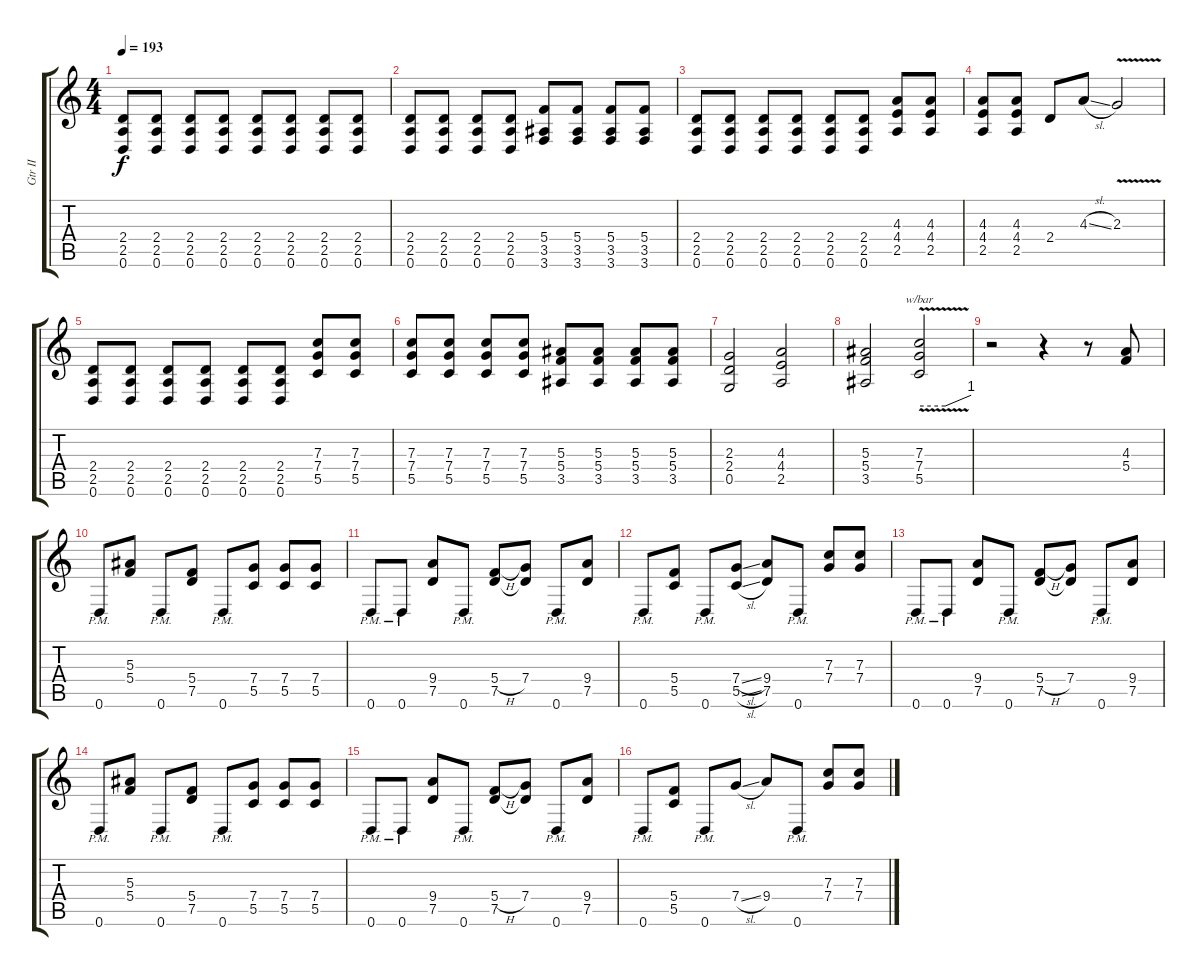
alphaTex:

\track ("Gtr II" "Gtr II") {instrument distortionguitar}
\staff {score tabs}
\tuning (D4 A3 F3 C3 G2 D2) {hide}
\ts (4 4)
\tempo 193
\clef g2
\ks c
(2.4 2.5 0.6).8{dy f} (2.4 2.5 0.6).8 (2.4 2.5 0.6).8 (2.4 2.5 0.6).8 (2.4 2.5 0.6).8 (2.4 2.5 0.6).8 (2.4 2.5 0.6).8 (2.4 2.5 0.6).8 |
(2.4 2.5 0.6).8 (2.4 2.5 0.6).8 (2.4 2.5 0.6).8 (2.4 2.5 0.6).8 (5.4 3.5 3.6).8 (5.4 3.5 3.6).8 (5.4 3.5 3.6).8 (5.4 3.5 3.6).8 |
(2.4 2.5 0.6).8 (2.4 2.5 0.6).8 (2.4 2.5 0.6).8 (2.4 2.5 0.6).8 (2.4 2.5 0.6).8 (2.4 2.5 0.6).8 (4.3 4.4 2.5).8 (4.3 4.4 2.5).8 |
(4.3 4.4 2.5).8 (4.3 4.4 2.5).8 2.4.8 4.3{sl}.8 2.3{v}.2 |
(2.4 2.5 0.6).8 (2.4 2.5 0.6).8 (2.4 2.5 0.6).8 (2.4 2.5 0.6).8 (2.4 2.5 0.6).8 (2.4 2.5 0.6).8 (7.3 7.4 5.5).8 (7.3 7.4 5.5).8 |
(7.3 7.4 5.5).8 (7.3 7.4 5.5).8 (7.3 7.4 5.5).8 (7.3 7.4 5.5).8 (5.3 5.4 3.5).8 (5.3 5.4 3.5).8 (5.3 5.4 3.5).8 (5.3 5.4 3.5).8 |
(2.3 2.4 0.5).2 (4.3 4.4 2.5).2 |
(5.3 5.4 3.5).2 (7.3{v} 7.4{v} 5.5{v}).2{tbe (custom default 0 0 30 0 60 4)} |
r.2 r.4 r.8 (4.3 5.4).8 |
0.6{pm}.8 (5.3 5.4).8 0.6{pm}.8 (5.4 7.5).8 0.6{pm}.8 (7.4 5.5).8 (7.4 5.5).8 (7.4 5.5).8 |
0.6{pm}.8 0.6{pm}.8 (9.4 7.5).8 0.6{pm}.8 (5.4{h} 7.5).8 (7.4 7.5{t}).8 0.6{pm}.8 (9.4 7.5).8 |
0.6{pm}.8 (5.4 5.5).8 0.6{pm}.8 (7.4{sl} 5.5{sl}).8 (9.4 7.5).8 0.6{pm}.8 (7.3 7.4).8 (7.3 7.4).8 |
0.6{pm}.8 0.6{pm}.8 (9.4 7.5).8 0.6{pm}.8 (5.4{h} 7.5).8 (7.4 7.5{t}).8 0.6{pm}.8 (9.4 7.5).8 |
0.6{pm}.8 (5.3 5.4).8 0.6{pm}.8 (5.4 7.5).8 0.6{pm}.8 (7.4 5.5).8 (7.4 5.5).8 (7.4 5.5).8 |
0.6{pm}.8 0.6{pm}.8 (9.4 7.5).8 0.6{pm}.8 (5.4{h} 7.5).8 (7.4 7.5{t}).8 0.6{pm}.8 (9.4 7.5).8 |
0.6{pm}.8 (5.4 5.5).8 0.6{pm}.8 7.4{sl}.8 9.4.8 0.6{pm}.8 (7.3 7.4).8 (7.3 7.4).8
